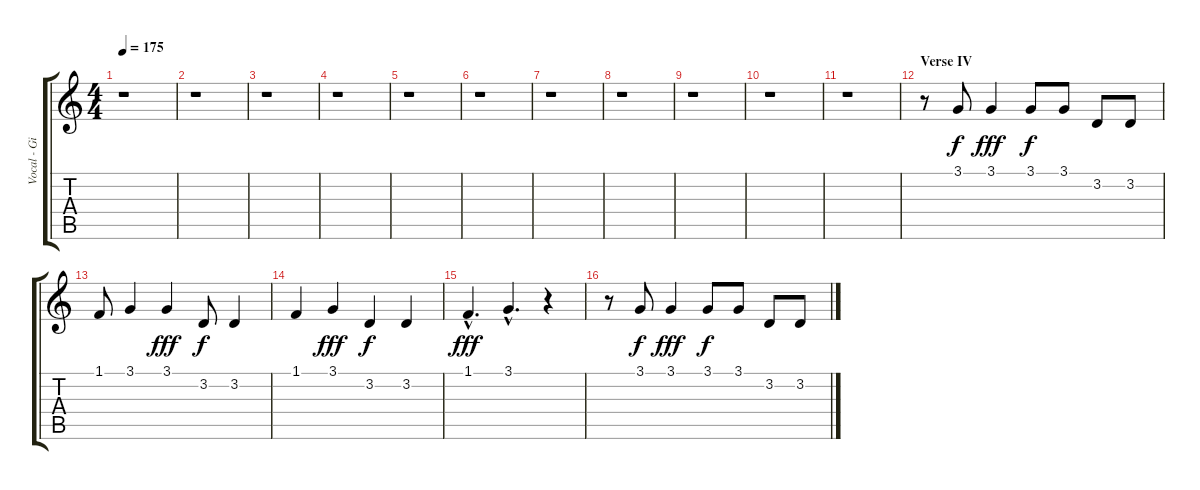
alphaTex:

\track ("Vocal - Gillan" "Vocal - Gi") {instrument voiceoohs}
\staff {score tabs}
\tuning (E4 B3 G3 D3 A2 E2) {hide}
\ts (4 4)
\tempo 175
\clef g2
\ks c
r.1{dy f} |
r.1 |
r.1 |
r.1 |
r.1 |
r.1 |
r.1 |
r.1 |
r.1 |
r.1 |
r.1 |
\section ("" "Verse IV")
r.8 3.1.8 3.1.4{dy fff} 3.1.8{dy f} 3.1.8 3.2.8 3.2.8 |
1.1.8 3.1.4 3.1.4{dy fff} 3.2.8{dy f} 3.2.4 |
1.1.4 3.1.4{dy fff} 3.2.4{dy f} 3.2.4 |
1.1{hac}.4{d dy fff} 3.1{hac}.4{d} r.4 |
r.8 3.1.8{dy f} 3.1.4{dy fff} 3.1.8{dy f} 3.1.8 3.2.8 3.2.8
